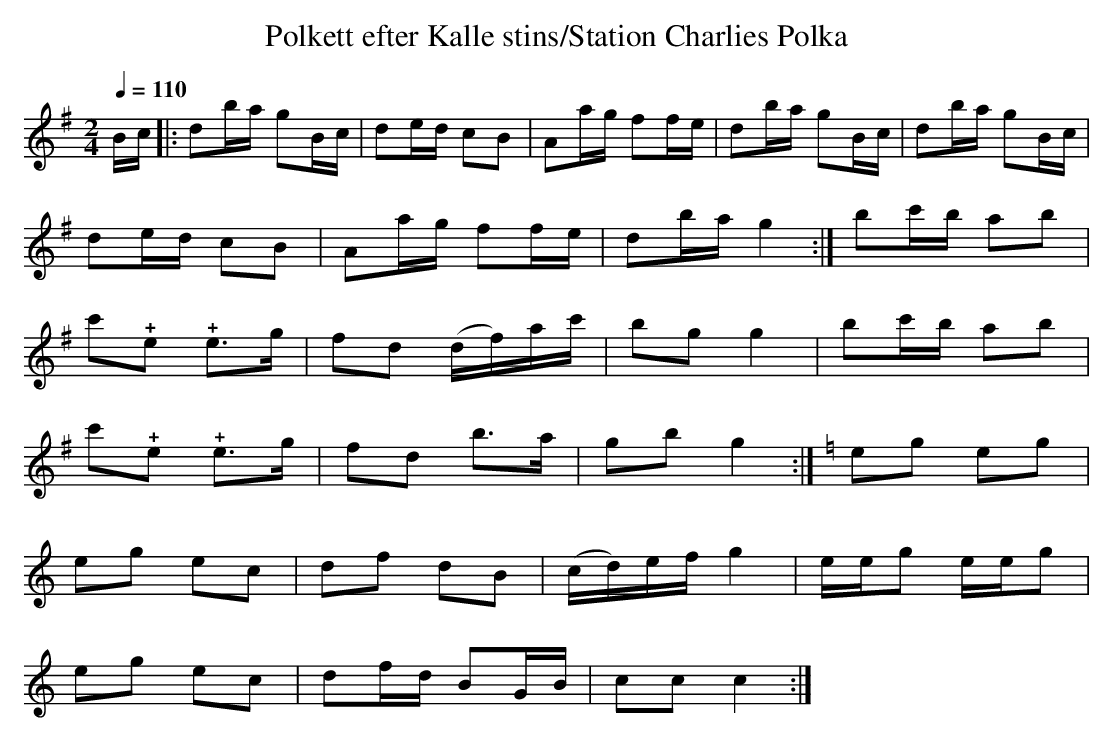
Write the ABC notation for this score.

X:1
T:Polkett efter Kalle stins/Station Charlies Polka
Q:1/4=110
M:2/4
L:1/16
K:G
Bc |: d2ba g2Bc | d2ed c2B2 | A2ag f2fe | d2ba g2Bc | d2ba g2Bc |
d2ed c2B2 | A2ag f2fe | d2ba g4 :| b2c'b a2b2 |
c'2!+!e2 !+!e2>g2 | f2d2 (df)ac' | b2g2 g4 | b2c'b a2b2 |
c'2!+!e2 !+!e2>g2 | f2d2 b2>a2 | g2b2 g4 :|[K:C] e2g2 e2g2 |
e2g2 e2c2 | d2f2 d2B2 | (cd)ef g4 | eeg2 eeg2 |
e2g2 e2c2 | d2fd B2GB | c2c2 c4 :|
